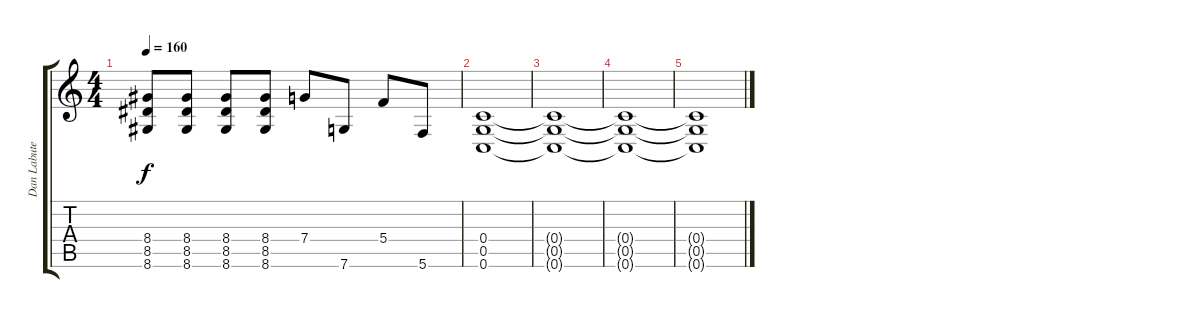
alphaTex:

\track ("Dan Labute" "Dan Labute") {instrument distortionguitar}
\staff {score tabs}
\tuning (D4 A3 F3 C3 G2 C2) {hide}
\ts (4 4)
\tempo 160
\clef g2
\ks c
(8.4 8.5 8.6).8{dy f} (8.4 8.5 8.6).8 (8.4 8.5 8.6).8 (8.4 8.5 8.6).8 7.4.8 7.6.8 5.4.8 5.6.8 |
(0.4 0.5 0.6).1{volume 8} |
(0.4{t} 0.5{t} 0.6{t}).1 |
(0.4{t} 0.5{t} 0.6{t}).1{volume 0} |
(0.4{t} 0.5{t} 0.6{t}).1
